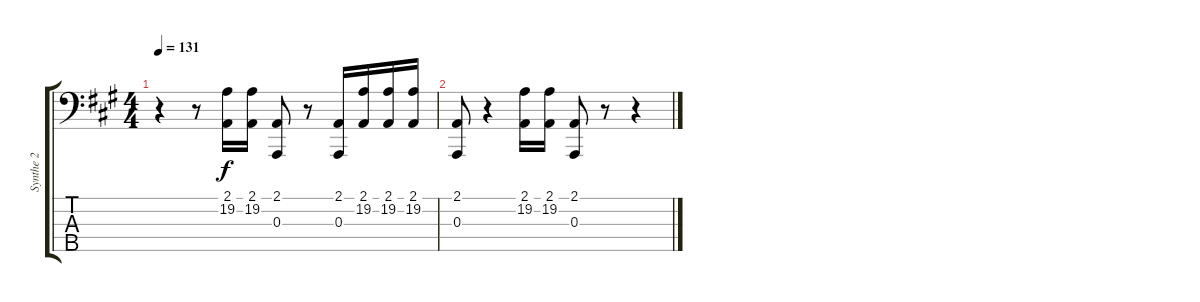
\track ("Synthe 2" "Synthe 2") {instrument lead8bassandlead}
\staff {score tabs}
\tuning (G2 D2 A1 E1 B0) {hide}
\ts (4 4)
\tempo 131
\clef f4
\ks a
r.4{dy f} r.8 (2.1 19.2).16 (2.1 19.2).16 (2.1 0.3).8 r.8 (2.1 0.3).16 (2.1 19.2).16 (2.1 19.2).16 (2.1 19.2).16 |
(2.1 0.3).8 r.4 (2.1 19.2).16 (2.1 19.2).16 (2.1 0.3).8 r.8 r.4
